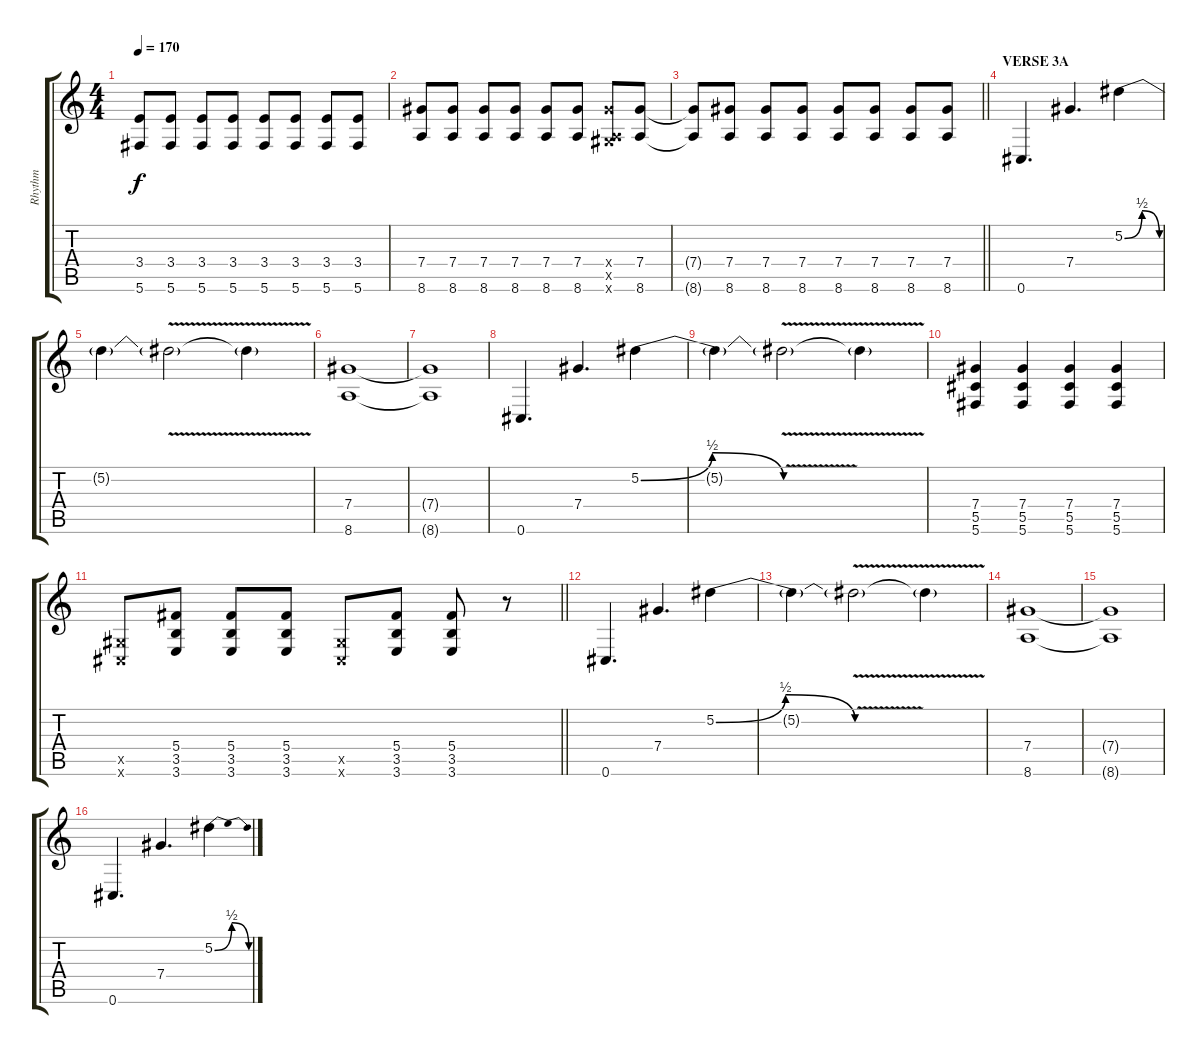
\track ("Rhythm" "Rhythm") {instrument overdrivenguitar}
\staff {score tabs}
\tuning (Eb4 Bb3 Gb3 Db3 Ab2 Db2) {hide}
\ts (4 4)
\tempo 170
\clef g2
\ks c
(3.4 5.6).8{dy f} (3.4 5.6).8 (3.4 5.6).8 (3.4 5.6).8 (3.4 5.6).8 (3.4 5.6).8 (3.4 5.6).8 (3.4 5.6).8 |
(7.4 8.6).8 (7.4 8.6).8 (7.4 8.6).8 (7.4 8.6).8 (7.4 8.6).8 (7.4 8.6).8 (7.4{x} 0.5{x} 8.6{x}).8 (7.4 8.6).8 |
\barLineRight lightlight
(7.4{t} 8.6{t}).8 (7.4 8.6).8 (7.4 8.6).8 (7.4 8.6).8 (7.4 8.6).8 (7.4 8.6).8 (7.4 8.6).8 (7.4 8.6).8 |
\section ("" "VERSE 3A")
0.6.4{d} 7.4.4{d} 5.2{be (bendrelease 0 0 30 2 30 2 60 0)}.4 |
5.2{t}.4 5.2{v t}.2 5.2{t}.4 |
(7.4 8.6).1 |
(7.4{t} 8.6{t}).1 |
0.6.4{d} 7.4.4{d} 5.2{be (bendrelease 0 0 30 2 30 2 60 0)}.4 |
5.2{t}.4 5.2{v t}.2 5.2{t}.4 |
(7.4 5.5 5.6).4 (7.4 5.5 5.6).4 (7.4 5.5 5.6).4 (7.4 5.5 5.6).4 |
\barLineRight lightlight
(0.5{x} 0.6{x}).8 (5.4 3.5 3.6).8 (5.4 3.5 3.6).8 (5.4 3.5 3.6).8 (0.5{x} 0.6{x}).8 (5.4 3.5 3.6).8 (5.4 3.5 3.6).8 r.8 |
\section ("" "")
0.6.4{d} 7.4.4{d} 5.2{be (bendrelease 0 0 30 2 30 2 60 0)}.4 |
5.2{t}.4 5.2{v t}.2 5.2{t}.4 |
(7.4 8.6).1 |
(7.4{t} 8.6{t}).1 |
0.6.4{d} 7.4.4{d} 5.2{be (bendrelease 0 0 30 2 30 2 60 0)}.4
